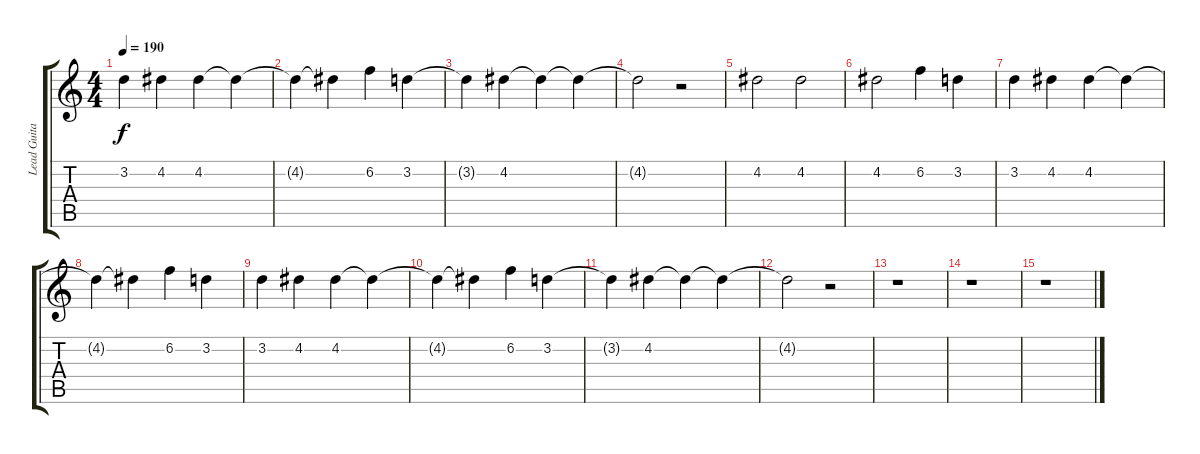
\track ("Lead Guitar" "Lead Guita") {instrument distortionguitar}
\staff {score tabs}
\tuning (E4 B3 G3 D3 A2 D2) {hide}
\ts (4 4)
\tempo 190
\clef g2
\ks c
3.2.4{dy f} 4.2.4 4.2.4 4.2{t}.4 |
4.2{t}.4 4.2{t}.4 6.2.4 3.2.4 |
3.2{t}.4 4.2.4 4.2{t}.4 4.2{t}.4 |
4.2{t}.2 r.2 |
4.2.2 4.2.2 |
4.2.2 6.2.4 3.2.4 |
3.2.4 4.2.4 4.2.4 4.2{t}.4 |
4.2{t}.4 4.2{t}.4 6.2.4 3.2.4 |
3.2.4 4.2.4 4.2.4 4.2{t}.4 |
4.2{t}.4 4.2{t}.4 6.2.4 3.2.4 |
3.2{t}.4 4.2.4 4.2{t}.4 4.2{t}.4 |
4.2{t}.2 r.2 |
r.1 |
r.1 |
r.1
